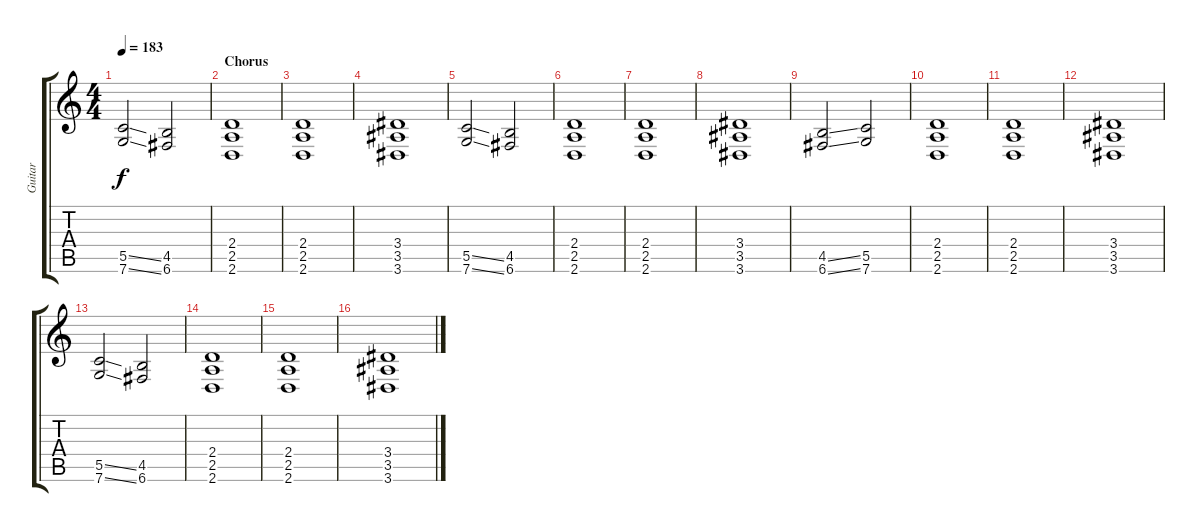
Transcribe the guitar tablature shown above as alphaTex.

\track ("Guitar" "Guitar") {instrument distortionguitar}
\staff {score tabs}
\tuning (D4 A3 F3 C3 G2 C2) {hide}
\ts (4 4)
\tempo 183
\clef g2
\ks c
(5.5{ss} 7.6{ss}).2{dy f} (4.5 6.6).2 |
\section ("" "Chorus")
(2.4 2.5 2.6).1 |
(2.4 2.5 2.6).1 |
(3.4 3.5 3.6).1 |
(5.5{ss} 7.6{ss}).2 (4.5 6.6).2 |
(2.4 2.5 2.6).1 |
(2.4 2.5 2.6).1 |
(3.4 3.5 3.6).1 |
(4.5{ss} 6.6{ss}).2 (5.5 7.6).2 |
(2.4 2.5 2.6).1 |
(2.4 2.5 2.6).1 |
(3.4 3.5 3.6).1 |
(5.5{ss} 7.6{ss}).2 (4.5 6.6).2 |
(2.4 2.5 2.6).1 |
(2.4 2.5 2.6).1 |
(3.4 3.5 3.6).1
